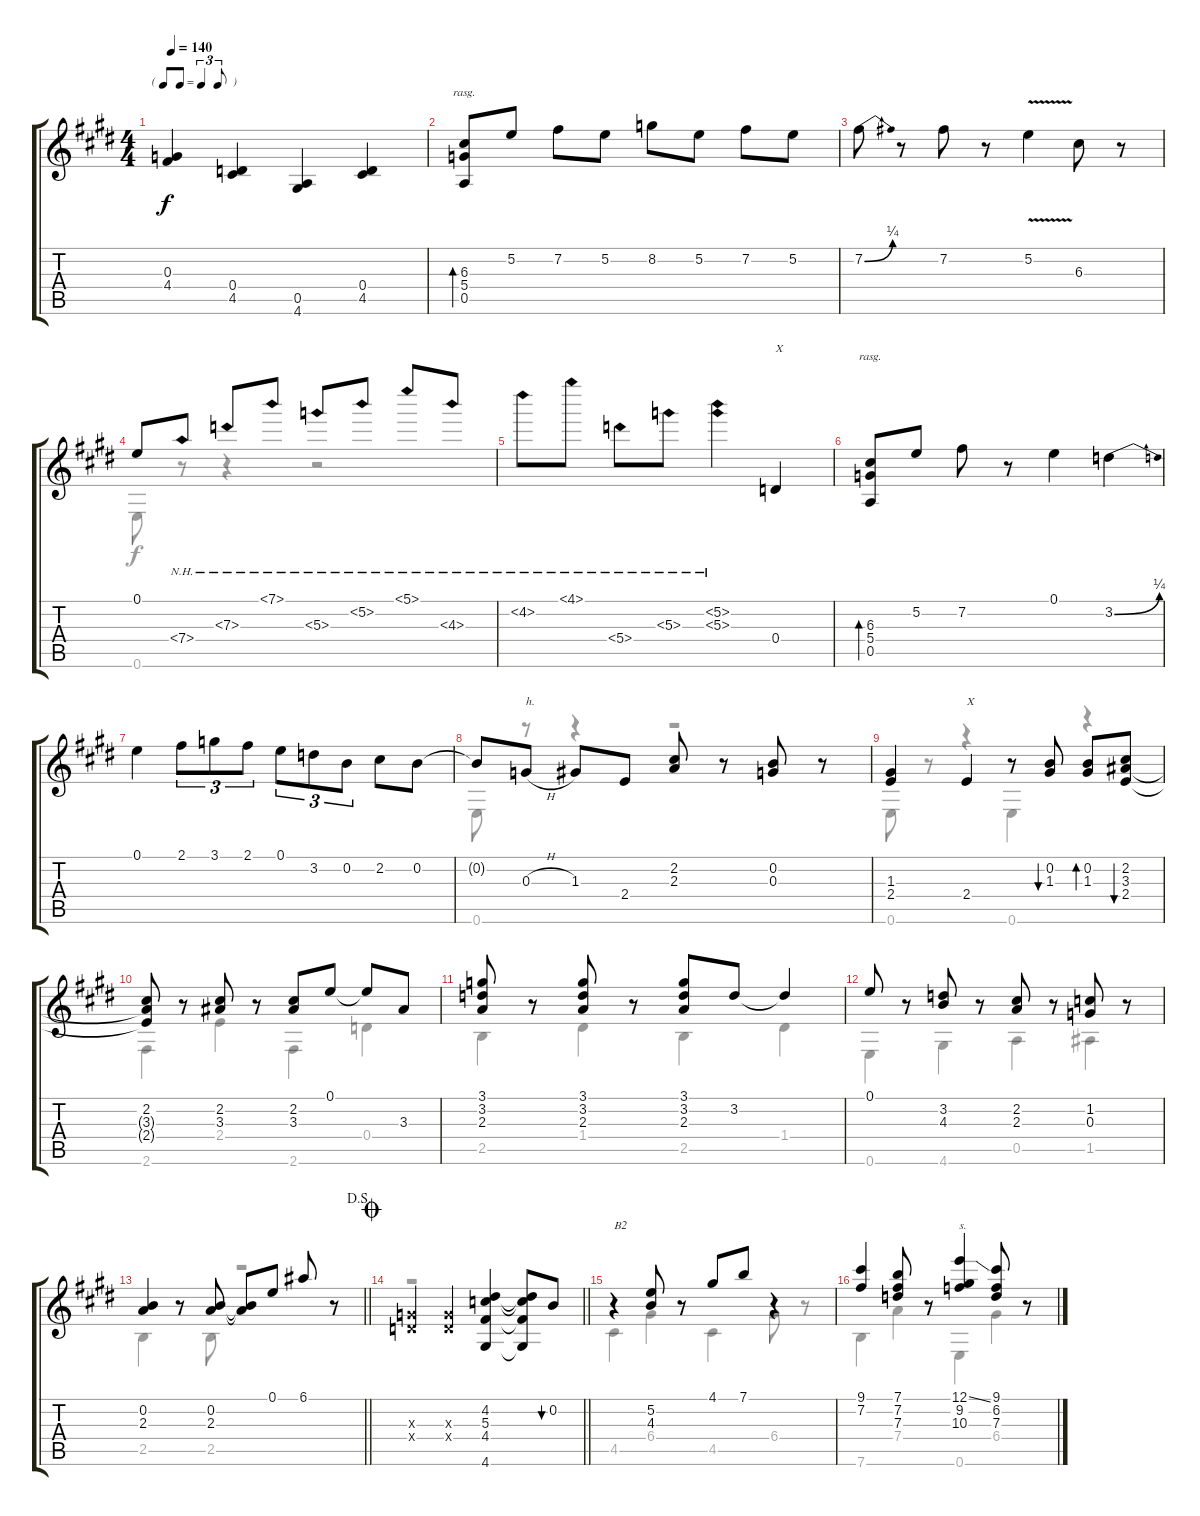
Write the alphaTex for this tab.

\track "" {instrument acousticguitarsteel}
\staff {score tabs}
\tuning (E4 B3 G3 D3 A2 E2) {hide}
\voice
\ts (4 4)
\tf triplet8th
\tempo 140
\clef g2
\ks e
(0.3 4.4).4{dy f} (0.4 4.5).4 (0.5 4.6).4 (0.4 4.5).4 |
(6.3 5.4 0.5).8{bd 240 rasg ii} 5.2.8 7.2.8 5.2.8 8.2.8 5.2.8 7.2.8 5.2.8 |
7.2{be (bend 0 0 60 1)}.8 r.8 7.2.8 r.8 5.2{v}.4 6.3.8 r.8 |
0.1.8 7.4{nh}.8 7.3{nh}.8 7.1{nh}.8 5.3{nh}.8 5.2{nh}.8 5.1{nh}.8 4.3{nh}.8 |
4.2{nh}.8 4.1{nh}.8 5.4{nh}.8 5.3{nh}.8 (5.2{nh} 5.3{nh}).4 0.4.4{txt "X"} |
(6.3 5.4 0.5).8{bd 240 rasg ii} 5.2.8 7.2.8 r.8 0.1.4 3.2{be (bend 0 0 60 1)}.4 |
0.1.4 2.1.8{tu (3 2)} 3.1.8{tu (3 2)} 2.1.8{tu (3 2)} 0.1.8{tu (3 2)} 3.2.8{tu (3 2)} 0.2.8{tu (3 2)} 2.2.8 0.2.8 |
0.2{t}.8 0.3{h}.8{txt "h."} 1.3.8 2.4.8 (2.2 2.3).8 r.8 (0.2 0.3).8 r.8 |
(1.3 2.4).4 2.4.4{txt "X"} r.8 (0.2 1.3).8{bu 120} (0.2 1.3).8{bd 120} (2.2 3.3 2.4).8{bu 120} |
(2.2 3.3{t} 2.4{t}).8 r.8 (2.2 3.3).8 r.8 (2.2 3.3).8 0.1.8 0.1{t}.8 3.3.8 |
(3.1 3.2 2.3).8 r.8 (3.1 3.2 2.3).8 r.8 (3.1 3.2 2.3).8 3.2.8 3.2{t}.4 |
0.1.8 r.8 (3.2 4.3).8 r.8 (2.2 2.3).8 r.8 (1.2 0.3).8 r.8 |
\jump dalsegno
\barLineRight lightlight
(0.2 2.3).4 r.8 (0.2 2.3).8 (0.2{t} 2.3{t}).8 0.1.8 6.1.8 r.8 |
\jump coda
\barLineRight lightlight
(0.3{x} 0.4{x}).4 (0.3{x} 0.4{x}).4 (4.2 5.3 4.4 4.6).4 (4.2{t} 5.3{t} 4.4{t} 4.6{t}).8 0.2.8{bu 120} |
r.4{txt "B2"} (5.2 4.3).8 r.8 4.1.8 7.1.8 r.4 |
(9.1 7.2).4 (7.1 7.2 7.3).8 r.8 (12.1{ss} 9.2 10.3).4{txt "s."} (9.1 6.2 7.3).8 r.8
\voice
\clef g2
\ottava regular
\simile none
\ks e
|
|
|
0.6.8 r.8 r.4 r.2 |
|
|
|
0.6.8 r.8 r.4 r.2 |
0.6.8 r.8 r.4 0.6.4 r.4 |
2.6.4 2.4.4 2.6.4 0.4.4 |
2.5.4 1.4.4 2.5.4 1.4.4 |
0.6.4 4.6.4 0.5.4 1.5.4 |
\barLineRight lightlight
2.5.4 r.8 2.5.8 r.2 |
\barLineRight lightlight
r.1 |
4.5.4 6.4.4 4.5.4 6.4.8 r.8 |
7.6.4 7.4.4 0.6.4 6.4.4
